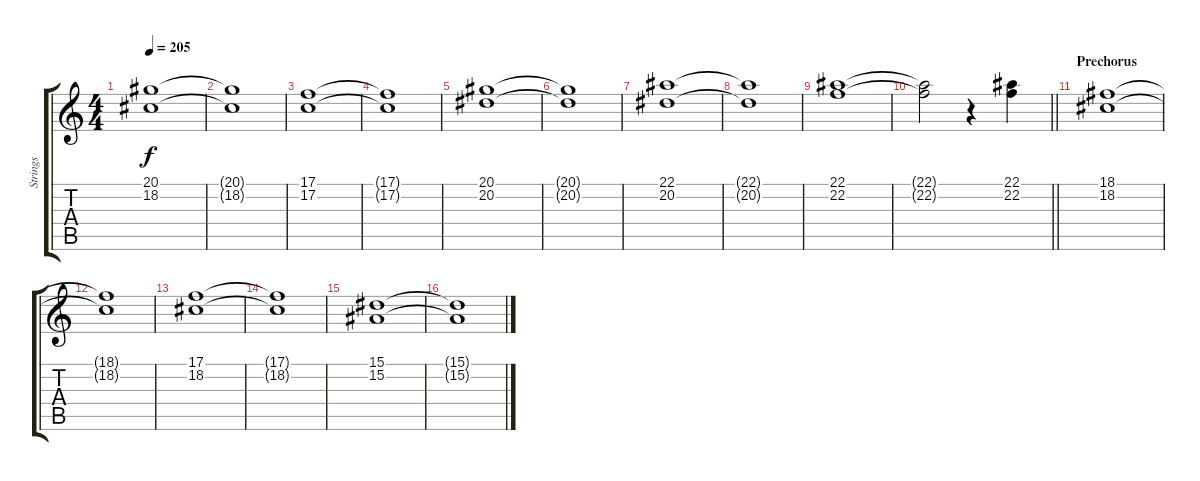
\track ("Strings" "Strings") {instrument stringensemble1}
\staff {score tabs}
\tuning (C4 G3 Eb3 Bb2 F2 C2) {hide}
\ts (4 4)
\tempo 205
\clef g2
\ks c
(20.1 18.2).1{dy f} |
(20.1{t} 18.2{t}).1 |
(17.1 17.2).1 |
(17.1{t} 17.2{t}).1 |
(20.1 20.2).1 |
(20.1{t} 20.2{t}).1 |
(22.1 20.2).1 |
(22.1{t} 20.2{t}).1 |
(22.1 22.2).1 |
\barLineRight lightlight
(22.1{t} 22.2{t}).2 r.4 (22.1 22.2).4 |
\section ("" "Prechorus")
(18.1 18.2).1 |
(18.1{t} 18.2{t}).1 |
(17.1 18.2).1 |
(17.1{t} 18.2{t}).1 |
(15.1 15.2).1 |
(15.1{t} 15.2{t}).1
